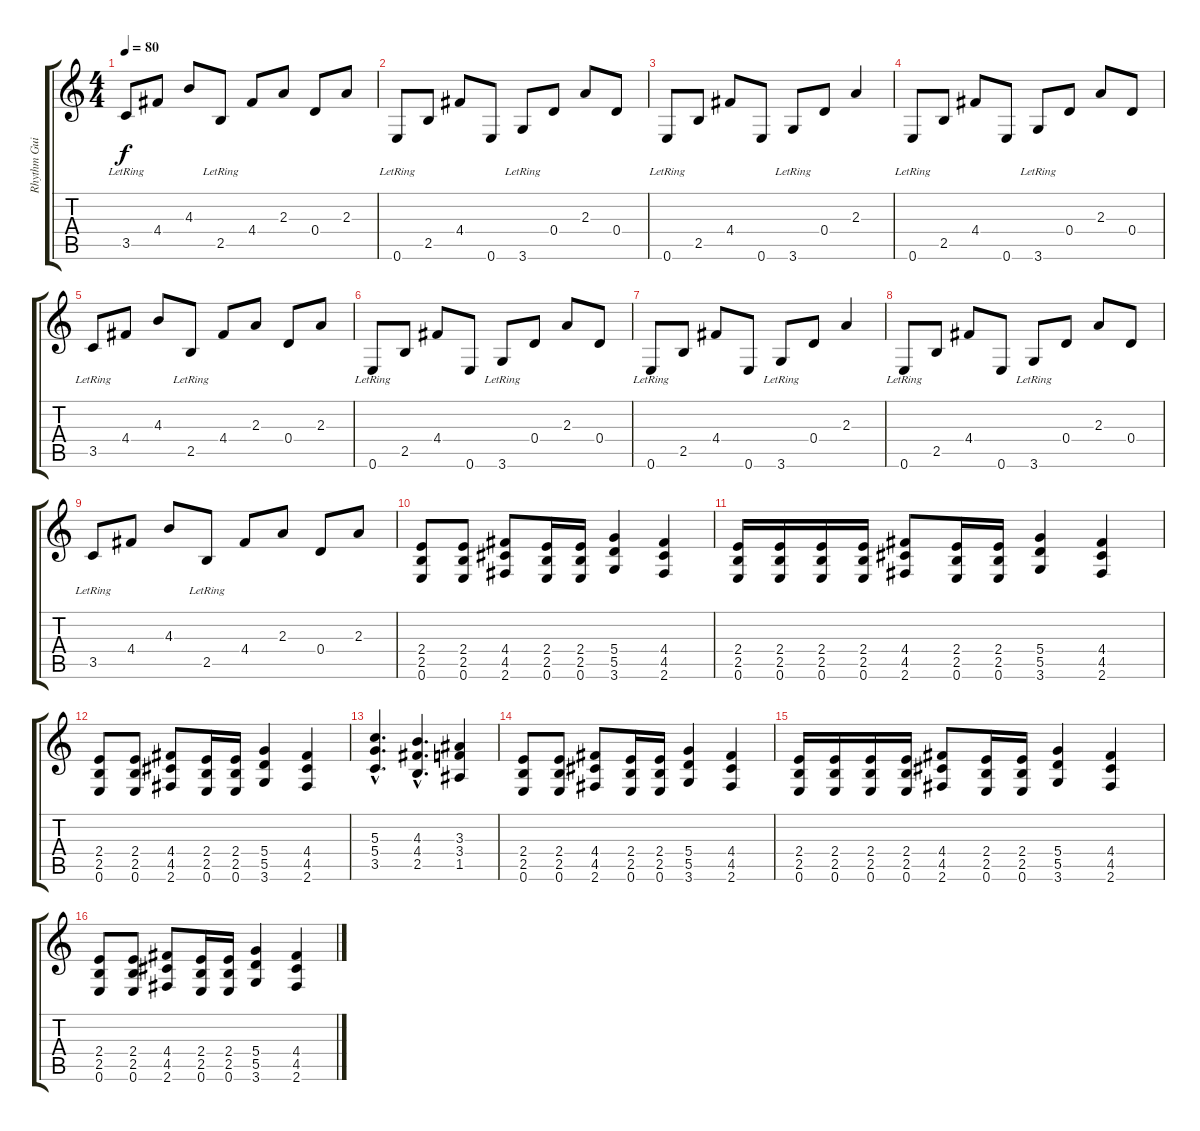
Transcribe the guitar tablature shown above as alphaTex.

\track ("Rhythm Guitar" "Rhythm Gui") {instrument electricguitarclean}
\staff {score tabs}
\tuning (E4 B3 G3 D3 A2 E2) {hide}
\ts (4 4)
\tempo 80
\clef g2
\ks c
3.5{lr}.8{dy f} 4.4.8 4.3.8 2.5{lr}.8 4.4.8 2.3.8 0.4.8 2.3.8 |
0.6{lr}.8 2.5.8 4.4.8 0.6.8 3.6{lr}.8 0.4.8 2.3.8 0.4.8 |
0.6{lr}.8 2.5.8 4.4.8 0.6.8 3.6{lr}.8 0.4.8 2.3.4 |
0.6{lr}.8 2.5.8 4.4.8 0.6.8 3.6{lr}.8 0.4.8 2.3.8 0.4.8 |
3.5{lr}.8 4.4.8 4.3.8 2.5{lr}.8 4.4.8 2.3.8 0.4.8 2.3.8 |
0.6{lr}.8 2.5.8 4.4.8 0.6.8 3.6{lr}.8 0.4.8 2.3.8 0.4.8 |
0.6{lr}.8 2.5.8 4.4.8 0.6.8 3.6{lr}.8 0.4.8 2.3.4 |
0.6{lr}.8 2.5.8 4.4.8 0.6.8 3.6{lr}.8 0.4.8 2.3.8 0.4.8 |
3.5{lr}.8 4.4.8 4.3.8 2.5{lr}.8 4.4.8 2.3.8 0.4.8 2.3.8 |
(2.4 2.5 0.6).8{instrument overdrivenguitar} (2.4 2.5 0.6).8 (4.4 4.5 2.6).8 (2.4 2.5 0.6).16 (2.4 2.5 0.6).16 (5.4 5.5 3.6).4 (4.4 4.5 2.6).4 |
(2.4 2.5 0.6).16 (2.4 2.5 0.6).16 (2.4 2.5 0.6).16 (2.4 2.5 0.6).16 (4.4 4.5 2.6).8 (2.4 2.5 0.6).16 (2.4 2.5 0.6).16 (5.4 5.5 3.6).4 (4.4 4.5 2.6).4 |
(2.4 2.5 0.6).8 (2.4 2.5 0.6).8 (4.4 4.5 2.6).8 (2.4 2.5 0.6).16 (2.4 2.5 0.6).16 (5.4 5.5 3.6).4 (4.4 4.5 2.6).4 |
(5.3{hac} 5.4{hac} 3.5{hac}).4{d} (4.3{hac} 4.4{hac} 2.5{hac}).4{d} (3.3 3.4 1.5).4 |
(2.4 2.5 0.6).8 (2.4 2.5 0.6).8 (4.4 4.5 2.6).8 (2.4 2.5 0.6).16 (2.4 2.5 0.6).16 (5.4 5.5 3.6).4 (4.4 4.5 2.6).4 |
(2.4 2.5 0.6).16 (2.4 2.5 0.6).16 (2.4 2.5 0.6).16 (2.4 2.5 0.6).16 (4.4 4.5 2.6).8 (2.4 2.5 0.6).16 (2.4 2.5 0.6).16 (5.4 5.5 3.6).4 (4.4 4.5 2.6).4 |
(2.4 2.5 0.6).8 (2.4 2.5 0.6).8 (4.4 4.5 2.6).8 (2.4 2.5 0.6).16 (2.4 2.5 0.6).16 (5.4 5.5 3.6).4 (4.4 4.5 2.6).4
